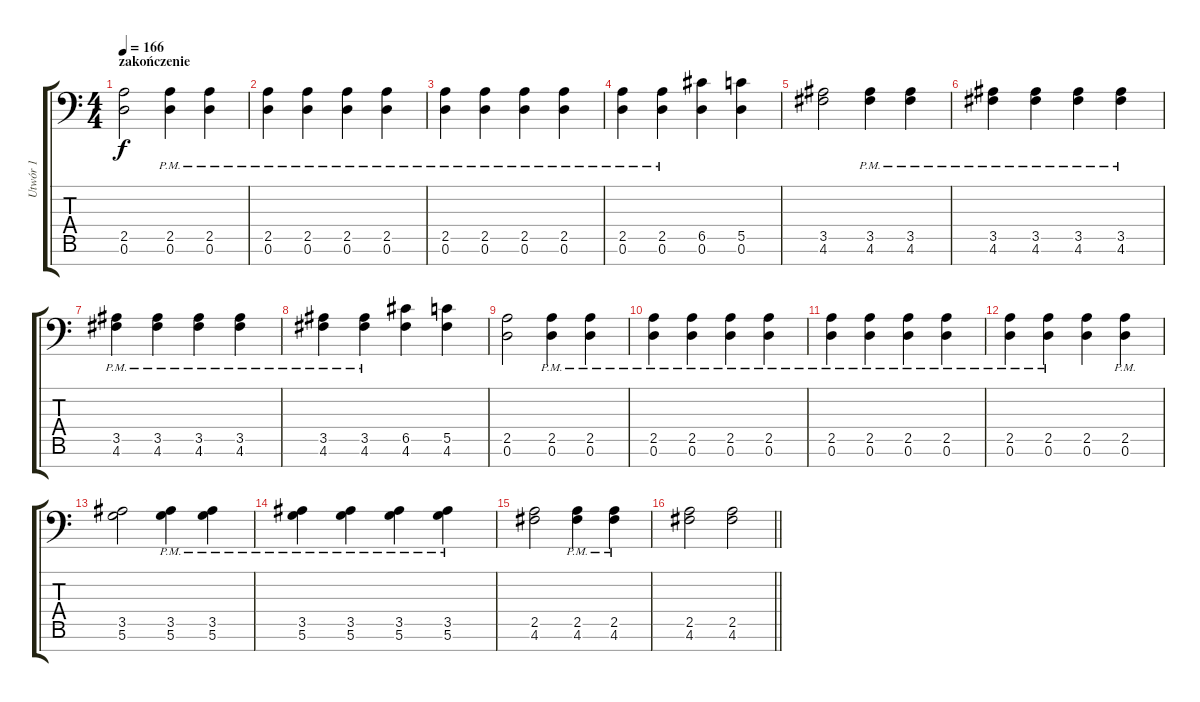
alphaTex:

\track ("Utwór 1" "Utwór 1") {instrument distortionguitar}
\staff {score tabs}
\tuning (D4 A3 F3 C3 G2 D2 A1) {hide}
\ts (4 4)
\section ("" "zakończenie")
\tempo 166
\clef f4
\ks c
(2.5 0.6).2{dy f} (2.5{pm} 0.6{pm}).4 (2.5{pm} 0.6{pm}).4 |
(2.5{pm} 0.6{pm}).4 (2.5{pm} 0.6{pm}).4 (2.5{pm} 0.6{pm}).4 (2.5{pm} 0.6{pm}).4 |
(2.5{pm} 0.6{pm}).4 (2.5{pm} 0.6{pm}).4 (2.5{pm} 0.6{pm}).4 (2.5{pm} 0.6{pm}).4 |
(2.5{pm} 0.6{pm}).4 (2.5{pm} 0.6{pm}).4 (6.5 0.6).4 (5.5 0.6).4 |
(3.5 4.6).2 (3.5{pm} 4.6{pm}).4 (3.5{pm} 4.6{pm}).4 |
(3.5{pm} 4.6{pm}).4 (3.5{pm} 4.6{pm}).4 (3.5{pm} 4.6{pm}).4 (3.5{pm} 4.6{pm}).4 |
(3.5{pm} 4.6{pm}).4 (3.5{pm} 4.6{pm}).4 (3.5{pm} 4.6{pm}).4 (3.5{pm} 4.6{pm}).4 |
(3.5{pm} 4.6{pm}).4 (3.5{pm} 4.6{pm}).4 (6.5 4.6).4 (5.5 4.6).4 |
(2.5 0.6).2 (2.5{pm} 0.6{pm}).4 (2.5{pm} 0.6{pm}).4 |
(2.5{pm} 0.6{pm}).4 (2.5{pm} 0.6{pm}).4 (2.5{pm} 0.6{pm}).4 (2.5{pm} 0.6{pm}).4 |
(2.5{pm} 0.6{pm}).4 (2.5{pm} 0.6{pm}).4 (2.5{pm} 0.6{pm}).4 (2.5{pm} 0.6{pm}).4 |
(2.5{pm} 0.6{pm}).4 (2.5{pm} 0.6{pm}).4 (2.5 0.6).4 (2.5{pm} 0.6{pm}).4 |
(3.5 5.6).2 (3.5{pm} 5.6{pm}).4 (3.5{pm} 5.6{pm}).4 |
(3.5{pm} 5.6{pm}).4 (3.5{pm} 5.6{pm}).4 (3.5{pm} 5.6{pm}).4 (3.5{pm} 5.6{pm}).4 |
(2.5 4.6).2 (2.5{pm} 4.6{pm}).4 (2.5{pm} 4.6{pm}).4 |
\barLineRight lightlight
(2.5 4.6).2 (2.5 4.6).2
